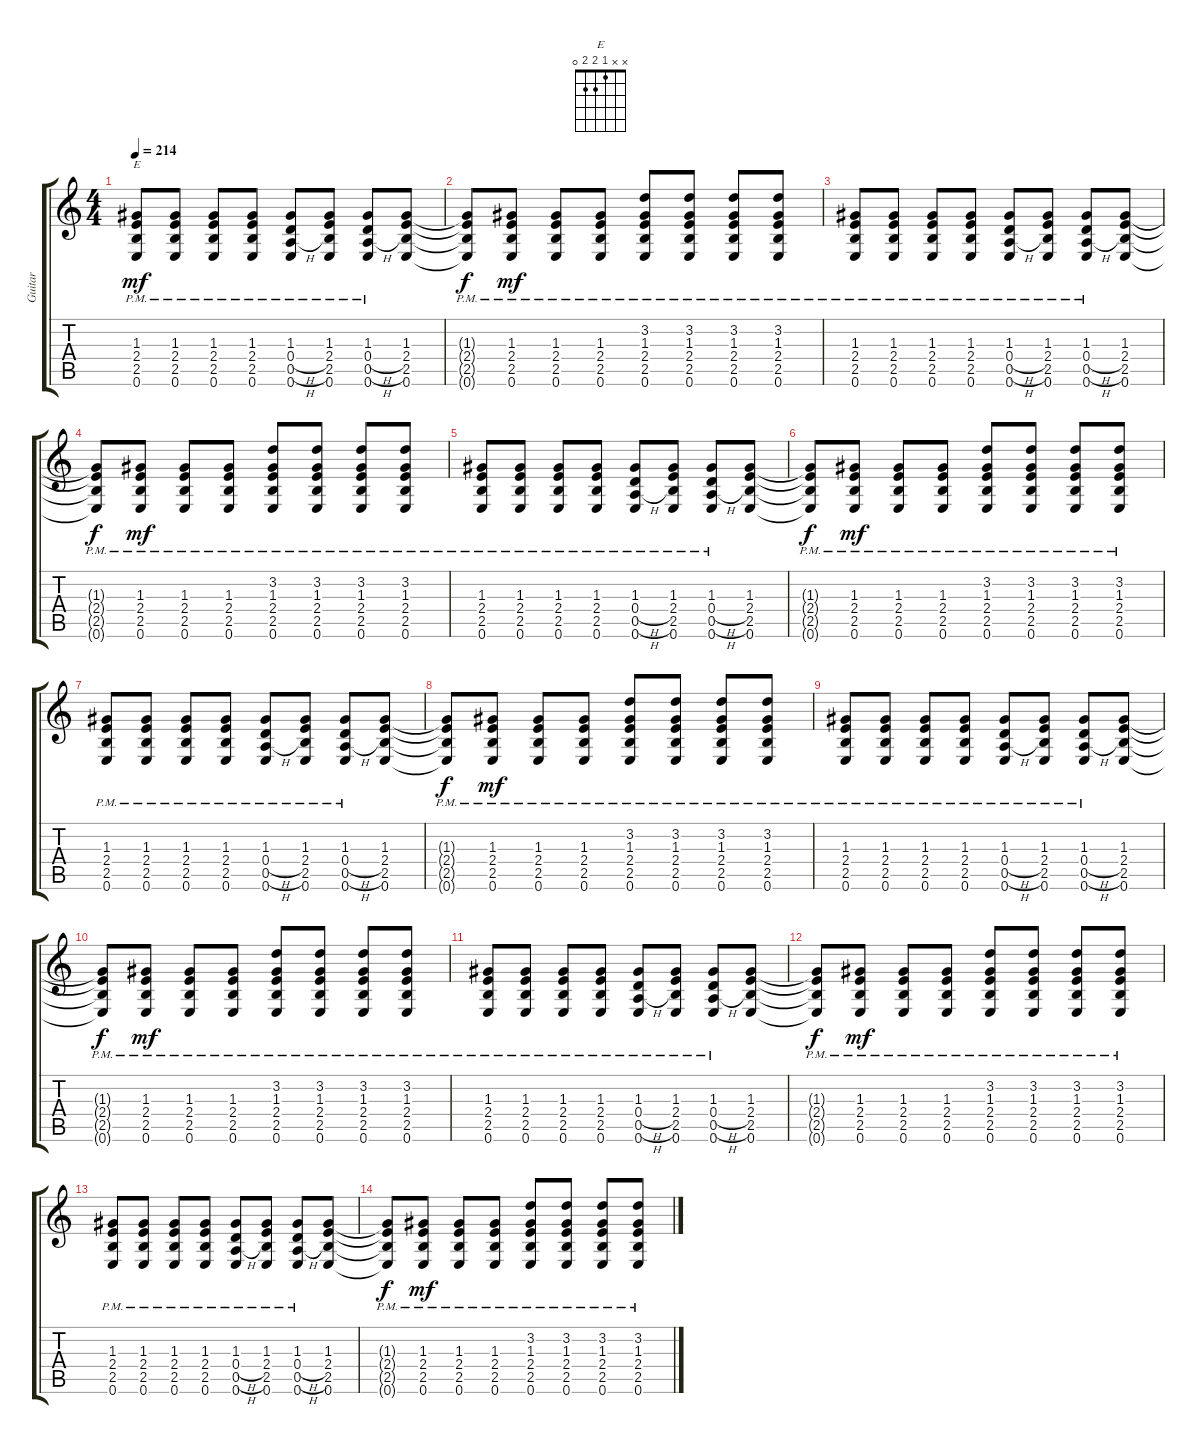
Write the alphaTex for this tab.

\track ("Guitar" "Guitar") {instrument distortionguitar}
\staff {score tabs}
\tuning (E4 B3 G3 D3 A2 E2) {hide}
\chord ("E" x x 1 2 2 0)
\ts (4 4)
\tempo 214
\clef g2
\ks c
(1.3{pm} 2.4{pm} 2.5{pm} 0.6{pm}).8{ch "E" dy mf} (1.3{pm} 2.4{pm} 2.5{pm} 0.6{pm}).8 (1.3{pm} 2.4{pm} 2.5{pm} 0.6{pm}).8 (1.3{pm} 2.4{pm} 2.5{pm} 0.6{pm}).8 (1.3{pm} 0.4{h pm} 0.5{h pm} 0.6{pm}).8 (1.3{pm} 2.4{pm} 2.5{pm} 0.6{pm}).8 (1.3{pm} 0.4{h pm} 0.5{h pm} 0.6{pm}).8 (1.3 2.4 2.5 0.6).8 |
(1.3{pm t} 2.4{pm t} 2.5{pm t} 0.6{pm t}).8{dy f} (1.3{pm} 2.4{pm} 2.5{pm} 0.6{pm}).8{dy mf} (1.3{pm} 2.4{pm} 2.5{pm} 0.6{pm}).8 (1.3{pm} 2.4{pm} 2.5{pm} 0.6{pm}).8 (3.2 1.3{pm} 2.4{pm} 2.5{pm} 0.6{pm}).8 (3.2 1.3{pm} 2.4{pm} 2.5{pm} 0.6{pm}).8 (3.2 1.3{pm} 2.4{pm} 2.5{pm} 0.6{pm}).8 (3.2 1.3{pm} 2.4{pm} 2.5{pm} 0.6{pm}).8 |
(1.3{pm} 2.4{pm} 2.5{pm} 0.6{pm}).8 (1.3{pm} 2.4{pm} 2.5{pm} 0.6{pm}).8 (1.3{pm} 2.4{pm} 2.5{pm} 0.6{pm}).8 (1.3{pm} 2.4{pm} 2.5{pm} 0.6{pm}).8 (1.3{pm} 0.4{h pm} 0.5{h pm} 0.6{pm}).8 (1.3{pm} 2.4{pm} 2.5{pm} 0.6{pm}).8 (1.3{pm} 0.4{h pm} 0.5{h pm} 0.6{pm}).8 (1.3 2.4 2.5 0.6).8 |
(1.3{pm t} 2.4{pm t} 2.5{pm t} 0.6{pm t}).8{dy f} (1.3{pm} 2.4{pm} 2.5{pm} 0.6{pm}).8{dy mf} (1.3{pm} 2.4{pm} 2.5{pm} 0.6{pm}).8 (1.3{pm} 2.4{pm} 2.5{pm} 0.6{pm}).8 (3.2 1.3{pm} 2.4{pm} 2.5{pm} 0.6{pm}).8 (3.2 1.3{pm} 2.4{pm} 2.5{pm} 0.6{pm}).8 (3.2 1.3{pm} 2.4{pm} 2.5{pm} 0.6{pm}).8 (3.2 1.3{pm} 2.4{pm} 2.5{pm} 0.6{pm}).8 |
(1.3{pm} 2.4{pm} 2.5{pm} 0.6{pm}).8 (1.3{pm} 2.4{pm} 2.5{pm} 0.6{pm}).8 (1.3{pm} 2.4{pm} 2.5{pm} 0.6{pm}).8 (1.3{pm} 2.4{pm} 2.5{pm} 0.6{pm}).8 (1.3{pm} 0.4{h pm} 0.5{h pm} 0.6{pm}).8 (1.3{pm} 2.4{pm} 2.5{pm} 0.6{pm}).8 (1.3{pm} 0.4{h pm} 0.5{h pm} 0.6{pm}).8 (1.3 2.4 2.5 0.6).8 |
(1.3{pm t} 2.4{pm t} 2.5{pm t} 0.6{pm t}).8{dy f} (1.3{pm} 2.4{pm} 2.5{pm} 0.6{pm}).8{dy mf} (1.3{pm} 2.4{pm} 2.5{pm} 0.6{pm}).8 (1.3{pm} 2.4{pm} 2.5{pm} 0.6{pm}).8 (3.2 1.3{pm} 2.4{pm} 2.5{pm} 0.6{pm}).8 (3.2 1.3{pm} 2.4{pm} 2.5{pm} 0.6{pm}).8 (3.2 1.3{pm} 2.4{pm} 2.5{pm} 0.6{pm}).8 (3.2 1.3{pm} 2.4{pm} 2.5{pm} 0.6{pm}).8 |
(1.3{pm} 2.4{pm} 2.5{pm} 0.6{pm}).8 (1.3{pm} 2.4{pm} 2.5{pm} 0.6{pm}).8 (1.3{pm} 2.4{pm} 2.5{pm} 0.6{pm}).8 (1.3{pm} 2.4{pm} 2.5{pm} 0.6{pm}).8 (1.3{pm} 0.4{h pm} 0.5{h pm} 0.6{pm}).8 (1.3{pm} 2.4{pm} 2.5{pm} 0.6{pm}).8 (1.3{pm} 0.4{h pm} 0.5{h pm} 0.6{pm}).8 (1.3 2.4 2.5 0.6).8 |
(1.3{pm t} 2.4{pm t} 2.5{pm t} 0.6{pm t}).8{dy f} (1.3{pm} 2.4{pm} 2.5{pm} 0.6{pm}).8{dy mf} (1.3{pm} 2.4{pm} 2.5{pm} 0.6{pm}).8 (1.3{pm} 2.4{pm} 2.5{pm} 0.6{pm}).8 (3.2 1.3{pm} 2.4{pm} 2.5{pm} 0.6{pm}).8 (3.2 1.3{pm} 2.4{pm} 2.5{pm} 0.6{pm}).8 (3.2 1.3{pm} 2.4{pm} 2.5{pm} 0.6{pm}).8 (3.2 1.3{pm} 2.4{pm} 2.5{pm} 0.6{pm}).8 |
(1.3{pm} 2.4{pm} 2.5{pm} 0.6{pm}).8 (1.3{pm} 2.4{pm} 2.5{pm} 0.6{pm}).8 (1.3{pm} 2.4{pm} 2.5{pm} 0.6{pm}).8 (1.3{pm} 2.4{pm} 2.5{pm} 0.6{pm}).8 (1.3{pm} 0.4{h pm} 0.5{h pm} 0.6{pm}).8 (1.3{pm} 2.4{pm} 2.5{pm} 0.6{pm}).8 (1.3{pm} 0.4{h pm} 0.5{h pm} 0.6{pm}).8 (1.3 2.4 2.5 0.6).8 |
(1.3{pm t} 2.4{pm t} 2.5{pm t} 0.6{pm t}).8{dy f} (1.3{pm} 2.4{pm} 2.5{pm} 0.6{pm}).8{dy mf} (1.3{pm} 2.4{pm} 2.5{pm} 0.6{pm}).8 (1.3{pm} 2.4{pm} 2.5{pm} 0.6{pm}).8 (3.2 1.3{pm} 2.4{pm} 2.5{pm} 0.6{pm}).8 (3.2 1.3{pm} 2.4{pm} 2.5{pm} 0.6{pm}).8 (3.2 1.3{pm} 2.4{pm} 2.5{pm} 0.6{pm}).8 (3.2 1.3{pm} 2.4{pm} 2.5{pm} 0.6{pm}).8 |
(1.3{pm} 2.4{pm} 2.5{pm} 0.6{pm}).8{volume 1} (1.3{pm} 2.4{pm} 2.5{pm} 0.6{pm}).8 (1.3{pm} 2.4{pm} 2.5{pm} 0.6{pm}).8 (1.3{pm} 2.4{pm} 2.5{pm} 0.6{pm}).8 (1.3{pm} 0.4{h pm} 0.5{h pm} 0.6{pm}).8 (1.3{pm} 2.4{pm} 2.5{pm} 0.6{pm}).8 (1.3{pm} 0.4{h pm} 0.5{h pm} 0.6{pm}).8 (1.3 2.4 2.5 0.6).8 |
(1.3{pm t} 2.4{pm t} 2.5{pm t} 0.6{pm t}).8{dy f} (1.3{pm} 2.4{pm} 2.5{pm} 0.6{pm}).8{dy mf} (1.3{pm} 2.4{pm} 2.5{pm} 0.6{pm}).8 (1.3{pm} 2.4{pm} 2.5{pm} 0.6{pm}).8 (3.2 1.3{pm} 2.4{pm} 2.5{pm} 0.6{pm}).8 (3.2 1.3{pm} 2.4{pm} 2.5{pm} 0.6{pm}).8 (3.2 1.3{pm} 2.4{pm} 2.5{pm} 0.6{pm}).8 (3.2 1.3{pm} 2.4{pm} 2.5{pm} 0.6{pm}).8 |
(1.3{pm} 2.4{pm} 2.5{pm} 0.6{pm}).8 (1.3{pm} 2.4{pm} 2.5{pm} 0.6{pm}).8 (1.3{pm} 2.4{pm} 2.5{pm} 0.6{pm}).8 (1.3{pm} 2.4{pm} 2.5{pm} 0.6{pm}).8 (1.3{pm} 0.4{h pm} 0.5{h pm} 0.6{pm}).8 (1.3{pm} 2.4{pm} 2.5{pm} 0.6{pm}).8 (1.3{pm} 0.4{h pm} 0.5{h pm} 0.6{pm}).8 (1.3 2.4 2.5 0.6).8 |
(1.3{pm t} 2.4{pm t} 2.5{pm t} 0.6{pm t}).8{dy f} (1.3{pm} 2.4{pm} 2.5{pm} 0.6{pm}).8{dy mf} (1.3{pm} 2.4{pm} 2.5{pm} 0.6{pm}).8 (1.3{pm} 2.4{pm} 2.5{pm} 0.6{pm}).8 (3.2 1.3{pm} 2.4{pm} 2.5{pm} 0.6{pm}).8 (3.2 1.3{pm} 2.4{pm} 2.5{pm} 0.6{pm}).8 (3.2 1.3{pm} 2.4{pm} 2.5{pm} 0.6{pm}).8 (3.2 1.3{pm} 2.4{pm} 2.5{pm} 0.6{pm}).8
